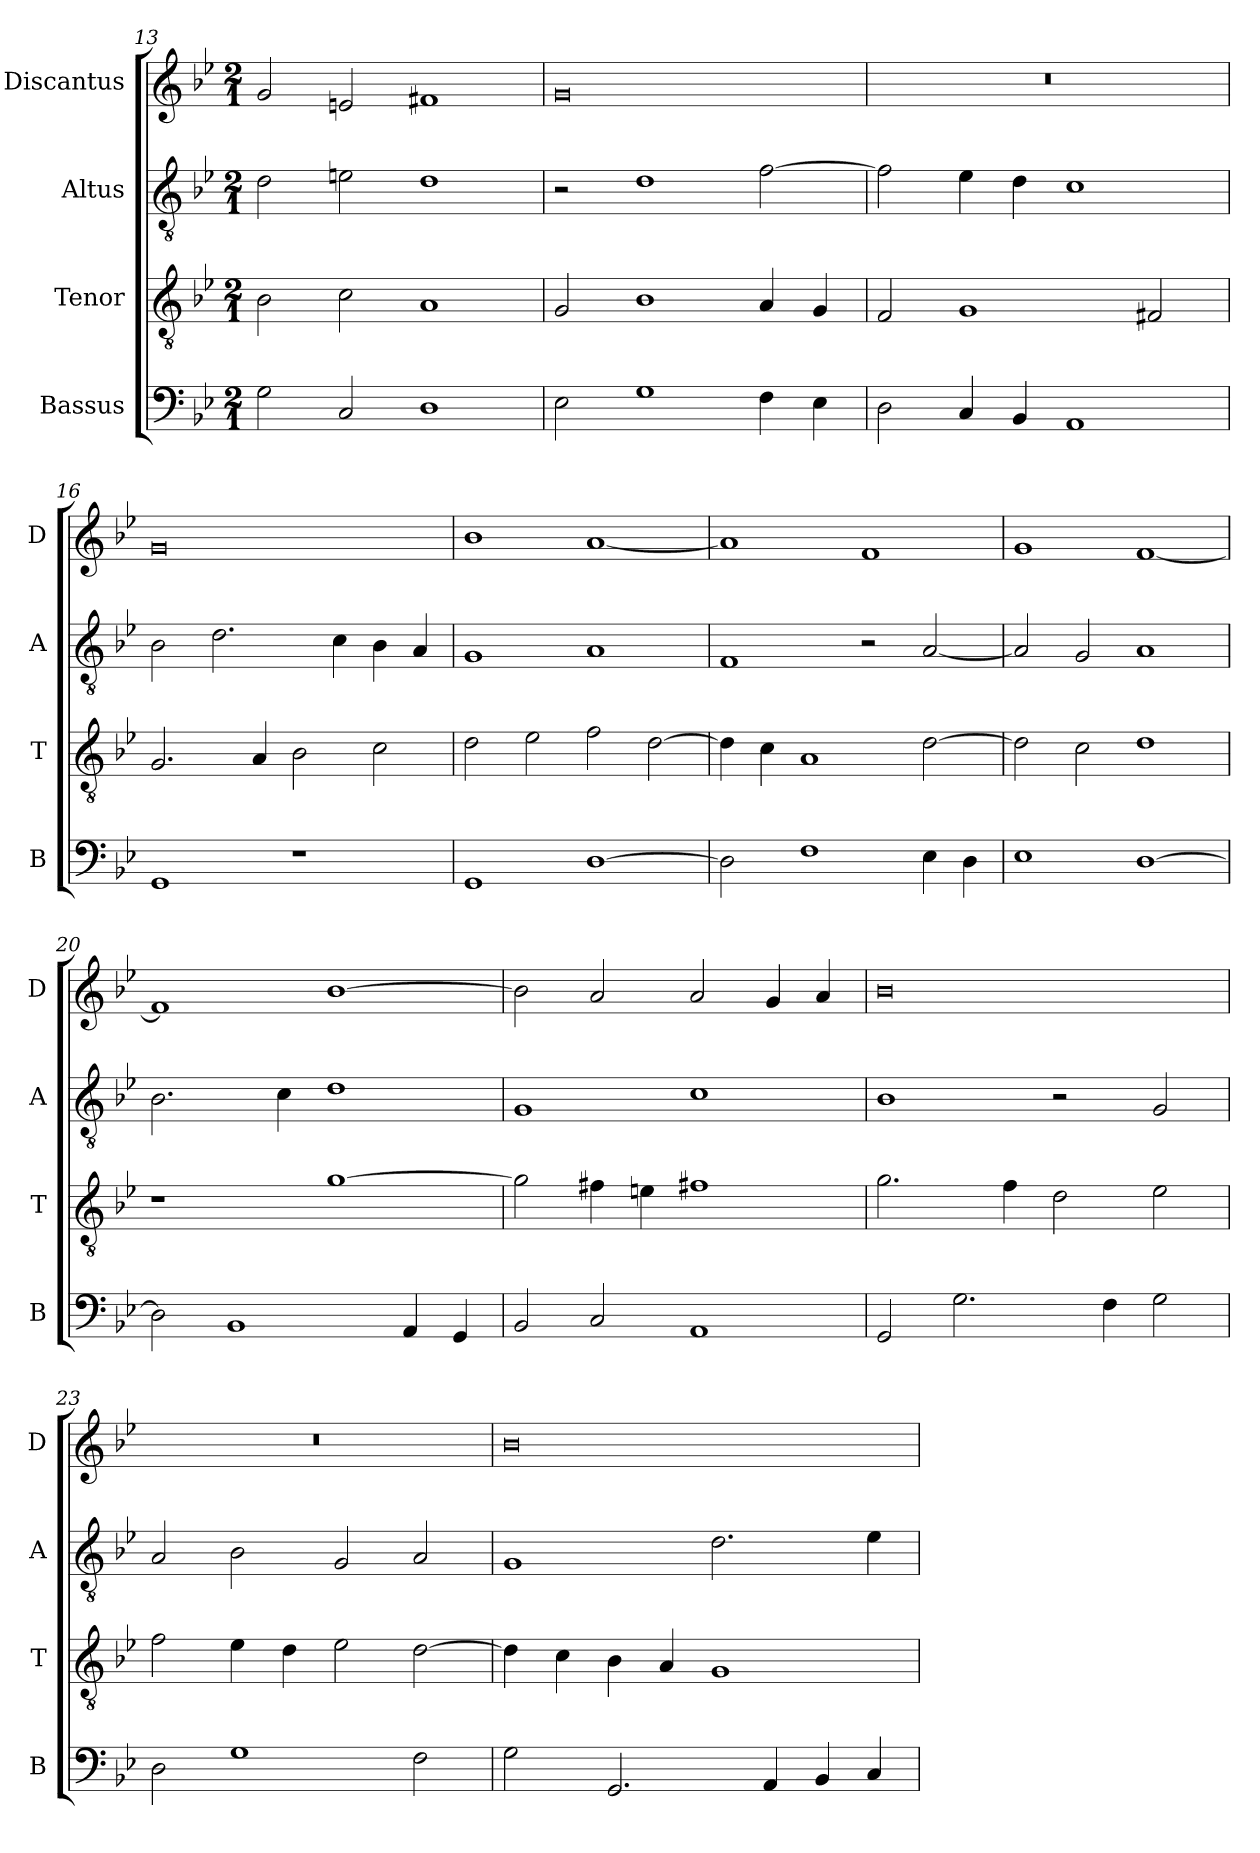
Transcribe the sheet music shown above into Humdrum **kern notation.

**kern	**kern	**kern	**kern
*part4	*part3	*part2	*part1
*staff4	*staff3	*staff2	*staff1
*I"Bassus	*I"Tenor	*I"Altus	*I"Discantus
*I'B	*I'T	*I'A	*I'D
*clefF4	*clefGv2	*clefGv2	*clefG2
*k[b-e-]	*k[b-e-]	*k[b-e-]	*k[b-e-]
*M2/1	*M2/1	*M2/1	*M2/1
=13	=13	=13	=13
2G\	2B-\	2d\	2g/
2C/	2c\	2en\	2en/
1D	1A	1d	1f#X
=14	=14	=14	=14
2E-\	2G/	2r	0g
1G	1B-	1d	.
4F\	4A/	[2f\	.
4E-\	4G/	.	.
=15	=15	=15	=15
2D\	2F/	2f\]	0r
4C/	1G	4e-\	.
4BB-/	.	4d\	.
1AA	.	1c	.
.	2F#X/	.	.
=16	=16	=16	=16
1GG	2.G/	2B-\	0g
.	.	2.d\	.
.	4A/	.	.
1r	2B-\	.	.
.	.	4c\	.
.	2c\	4B-\	.
.	.	4A/	.
=17	=17	=17	=17
1GG	2d\	1G	1b-
.	2e-\	.	.
[1D	2f\	1A	[1a
.	[2d\	.	.
=18	=18	=18	=18
2D\]	4d\]	1F	1a]
.	4c\	.	.
1F	1A	.	.
.	.	2r	1f
4E-\	[2d\	[2A/	.
4D\	.	.	.
=19	=19	=19	=19
1E-	2d\]	2A/]	1g
.	2c\	2G/	.
[1D	1d	1A	[1f
=20	=20	=20	=20
2D\]	1r	2.B-\	1f]
1BB-	.	.	.
.	.	4c\	.
.	[1g	1d	[1b-
4AA/	.	.	.
4GG/	.	.	.
=21	=21	=21	=21
2BB-/	2g\]	1G	2b-\]
2C/	4f#X\	.	2a/
.	4en\	.	.
1AA	1f#X	1c	2a/
.	.	.	4g/
.	.	.	4a/
=22	=22	=22	=22
2GG/	2.g\	1B-	0b-
2.G\	.	.	.
.	4f\	.	.
.	2d\	2r	.
4F\	.	.	.
2G\	2e-\	2G/	.
=23	=23	=23	=23
2D\	2f\	2A/	0r
1G	4e-\	2B-\	.
.	4d\	.	.
.	2e-\	2G/	.
2F\	[2d\	2A/	.
=24	=24	=24	=24
2G\	4d\]	1G	0b-
.	4c\	.	.
2.GG/	4B-\	.	.
.	4A/	.	.
.	1G	2.d\	.
4AA/	.	.	.
4BB-/	.	.	.
4C/	.	4e-\	.
=	=	=	=
*-	*-	*-	*-
